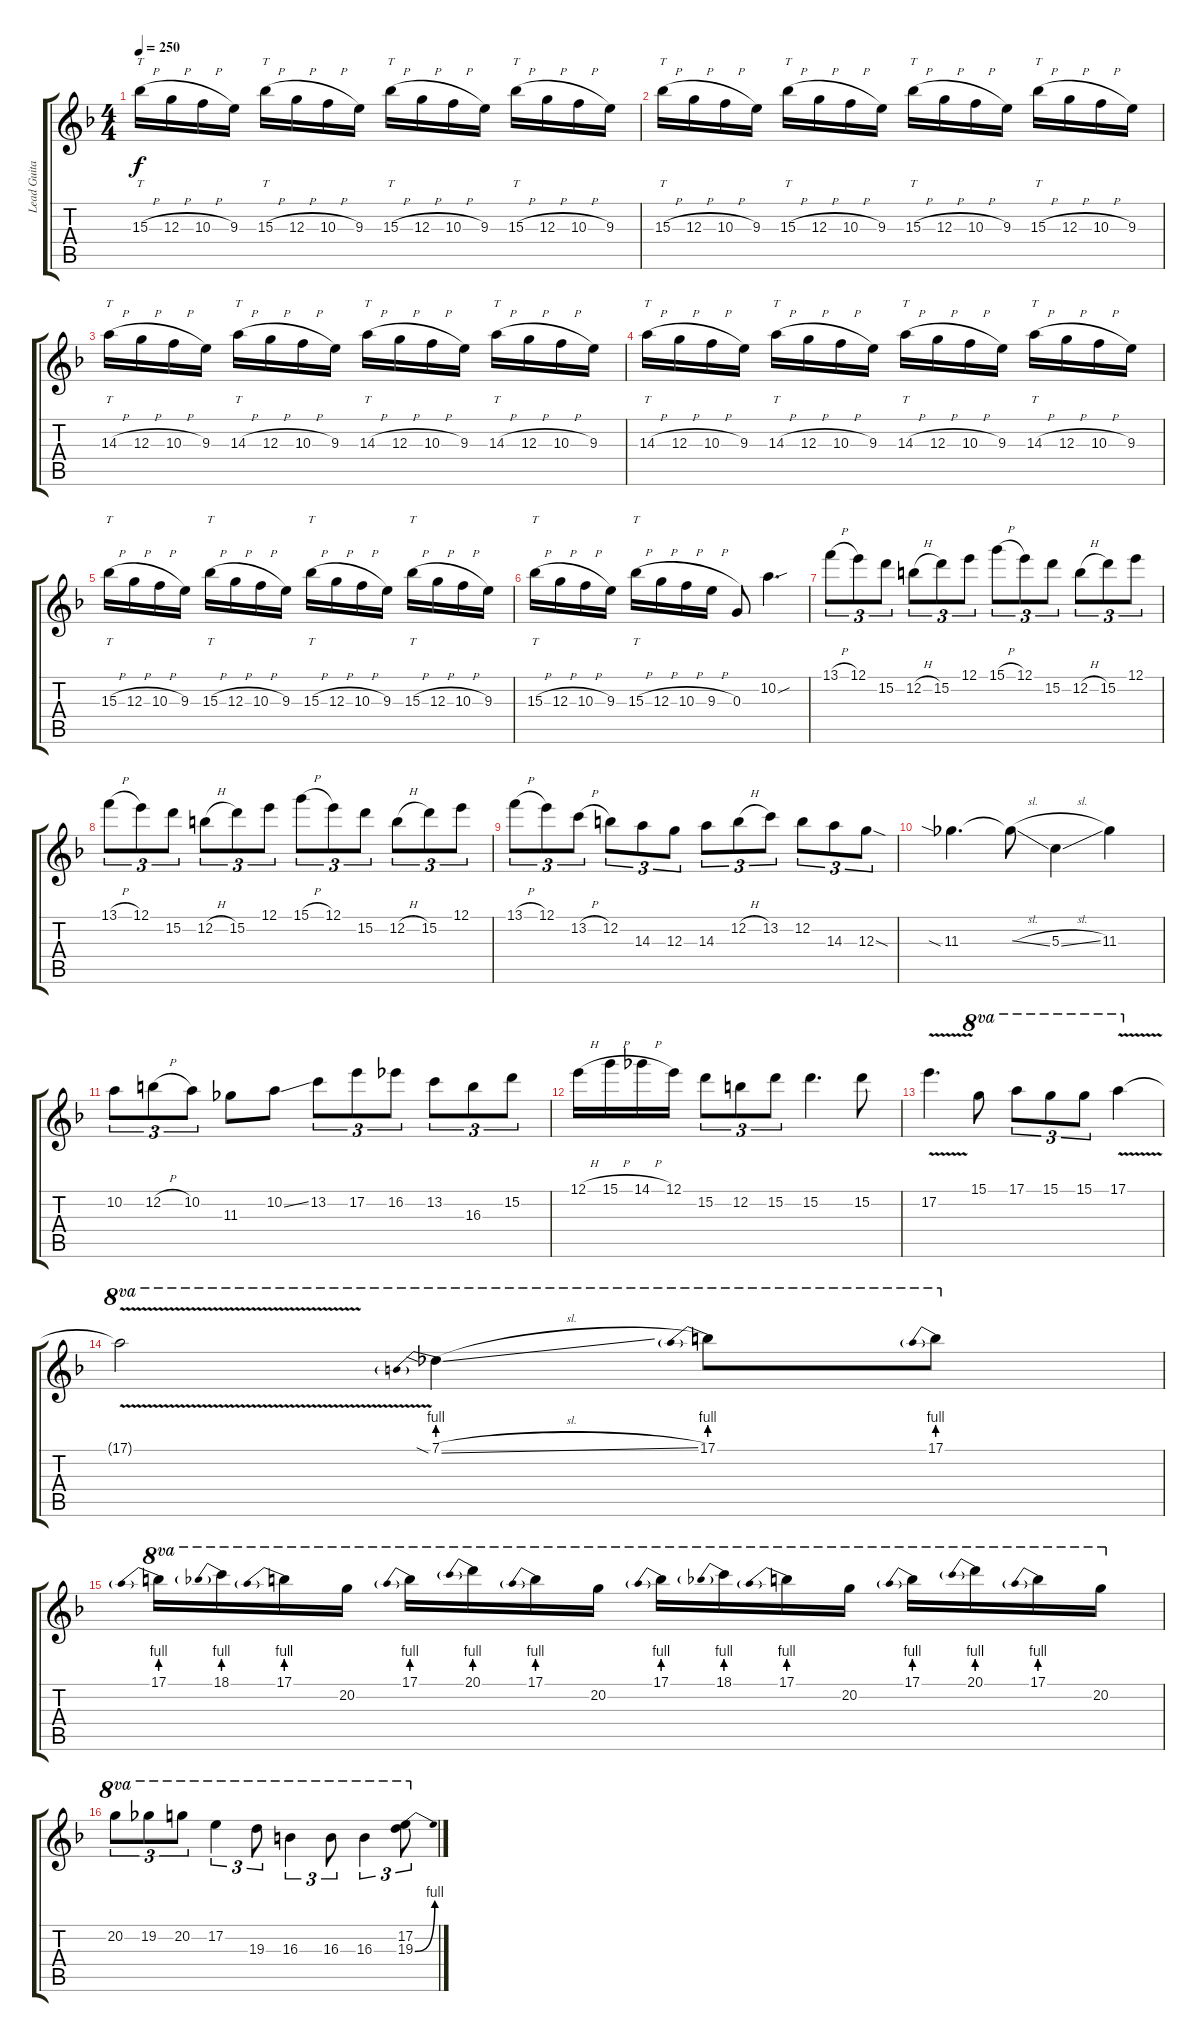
\track ("Lead Guitar" "Lead Guita") {instrument distortionguitar}
\staff {score tabs}
\tuning (E4 B3 G3 D3 A2 E2) {hide}
\ts (4 4)
\tempo 250
\clef g2
\ks f
15.3{h}.16{tt dy f} 12.3{h}.16 10.3{h}.16 9.3.16 15.3{h}.16{tt} 12.3{h}.16 10.3{h}.16 9.3.16 15.3{h}.16{tt} 12.3{h}.16 10.3{h}.16 9.3.16 15.3{h}.16{tt} 12.3{h}.16 10.3{h}.16 9.3.16 |
15.3{h}.16{tt} 12.3{h}.16 10.3{h}.16 9.3.16 15.3{h}.16{tt} 12.3{h}.16 10.3{h}.16 9.3.16 15.3{h}.16{tt} 12.3{h}.16 10.3{h}.16 9.3.16 15.3{h}.16{tt} 12.3{h}.16 10.3{h}.16 9.3.16 |
14.3{h}.16{tt} 12.3{h}.16 10.3{h}.16 9.3.16 14.3{h}.16{tt} 12.3{h}.16 10.3{h}.16 9.3.16 14.3{h}.16{tt} 12.3{h}.16 10.3{h}.16 9.3.16 14.3{h}.16{tt} 12.3{h}.16 10.3{h}.16 9.3.16 |
14.3{h}.16{tt} 12.3{h}.16 10.3{h}.16 9.3.16 14.3{h}.16{tt} 12.3{h}.16 10.3{h}.16 9.3.16 14.3{h}.16{tt} 12.3{h}.16 10.3{h}.16 9.3.16 14.3{h}.16{tt} 12.3{h}.16 10.3{h}.16 9.3.16 |
15.3{h}.16{tt} 12.3{h}.16 10.3{h}.16 9.3.16 15.3{h}.16{tt} 12.3{h}.16 10.3{h}.16 9.3.16 15.3{h}.16{tt} 12.3{h}.16 10.3{h}.16 9.3.16 15.3{h}.16{tt} 12.3{h}.16 10.3{h}.16 9.3.16 |
15.3{h}.16{tt} 12.3{h}.16 10.3{h}.16 9.3.16 15.3{h}.16{tt} 12.3{h}.16 10.3{h}.16 9.3{h}.16 0.3.8 10.2{sou}.4{d} |
13.1{h}.8{tu (3 2)} 12.1.8{tu (3 2)} 15.2.8{tu (3 2)} 12.2{h}.8{tu (3 2)} 15.2.8{tu (3 2)} 12.1.8{tu (3 2)} 15.1{h}.8{tu (3 2)} 12.1.8{tu (3 2)} 15.2.8{tu (3 2)} 12.2{h}.8{tu (3 2)} 15.2.8{tu (3 2)} 12.1.8{tu (3 2)} |
13.1{h}.8{tu (3 2)} 12.1.8{tu (3 2)} 15.2.8{tu (3 2)} 12.2{h}.8{tu (3 2)} 15.2.8{tu (3 2)} 12.1.8{tu (3 2)} 15.1{h}.8{tu (3 2)} 12.1.8{tu (3 2)} 15.2.8{tu (3 2)} 12.2{h}.8{tu (3 2)} 15.2.8{tu (3 2)} 12.1.8{tu (3 2)} |
13.1{h}.8{tu (3 2)} 12.1.8{tu (3 2)} 13.2{h}.8{tu (3 2)} 12.2.8{tu (3 2)} 14.3.8{tu (3 2)} 12.3.8{tu (3 2)} 14.3.8{tu (3 2)} 12.2{h}.8{tu (3 2)} 13.2.8{tu (3 2)} 12.2.8{tu (3 2)} 14.3.8{tu (3 2)} 12.3{sod}.8{tu (3 2)} |
11.3{sia}.4{d} 11.3{sl t}.8 5.3{sl}.4 11.3.4 |
10.2.8{tu (3 2)} 12.2{h}.8{tu (3 2)} 10.2.8{tu (3 2)} 11.3.8 10.2{ss}.8 13.2.8{tu (3 2)} 17.2.8{tu (3 2)} 16.2.8{tu (3 2)} 13.2.8{tu (3 2)} 16.3.8{tu (3 2)} 15.2.8{tu (3 2)} |
12.1{h}.16 15.1{h}.16 14.1{h}.16 12.1.16 15.2.8{tu (3 2)} 12.2.8{tu (3 2)} 15.2.8{tu (3 2)} 15.2.4{d} 15.2.8 |
17.2{v}.4{d} 15.1.8{ot 8va} 17.1.8{tu (3 2) ot 8va} 15.1.8{tu (3 2) ot 8va} 15.1.8{tu (3 2) ot 8va} 17.1{v}.4{ot 8va} |
17.1{v t}.2{ot 8va} 7.1{be (prebend 0 4 60 4) sia sl}.4{ot 8va} 17.1{be (prebend 0 4 60 4)}.8{ot 8va} 17.1{be (prebend 0 4 60 4)}.8{ot 8va} |
17.1{be (prebend 0 4 60 4)}.16{ot 8va} 18.1{be (prebend 0 4 60 4)}.16{ot 8va} 17.1{be (prebend 0 4 60 4)}.16{ot 8va} 20.2.16{ot 8va} 17.1{be (prebend 0 4 60 4)}.16{ot 8va} 20.1{be (prebend 0 4 60 4)}.16{ot 8va} 17.1{be (prebend 0 4 60 4)}.16{ot 8va} 20.2.16{ot 8va} 17.1{be (prebend 0 4 60 4)}.16{ot 8va} 18.1{be (prebend 0 4 60 4)}.16{ot 8va} 17.1{be (prebend 0 4 60 4)}.16{ot 8va} 20.2.16{ot 8va} 17.1{be (prebend 0 4 60 4)}.16{ot 8va} 20.1{be (prebend 0 4 60 4)}.16{ot 8va} 17.1{be (prebend 0 4 60 4)}.16{ot 8va} 20.2.16{ot 8va} |
20.2.8{tu (3 2) ot 8va} 19.2.8{tu (3 2) ot 8va} 20.2.8{tu (3 2) ot 8va} 17.2.4{tu (3 2) ot 8va} 19.3.8{tu (3 2) ot 8va} 16.3.4{tu (3 2) ot 8va} 16.3.8{tu (3 2) ot 8va} 16.3.4{tu (3 2) ot 8va} (17.2 19.3{be (bend 0 0 60 4)}).8{tu (3 2) ot 8va}
